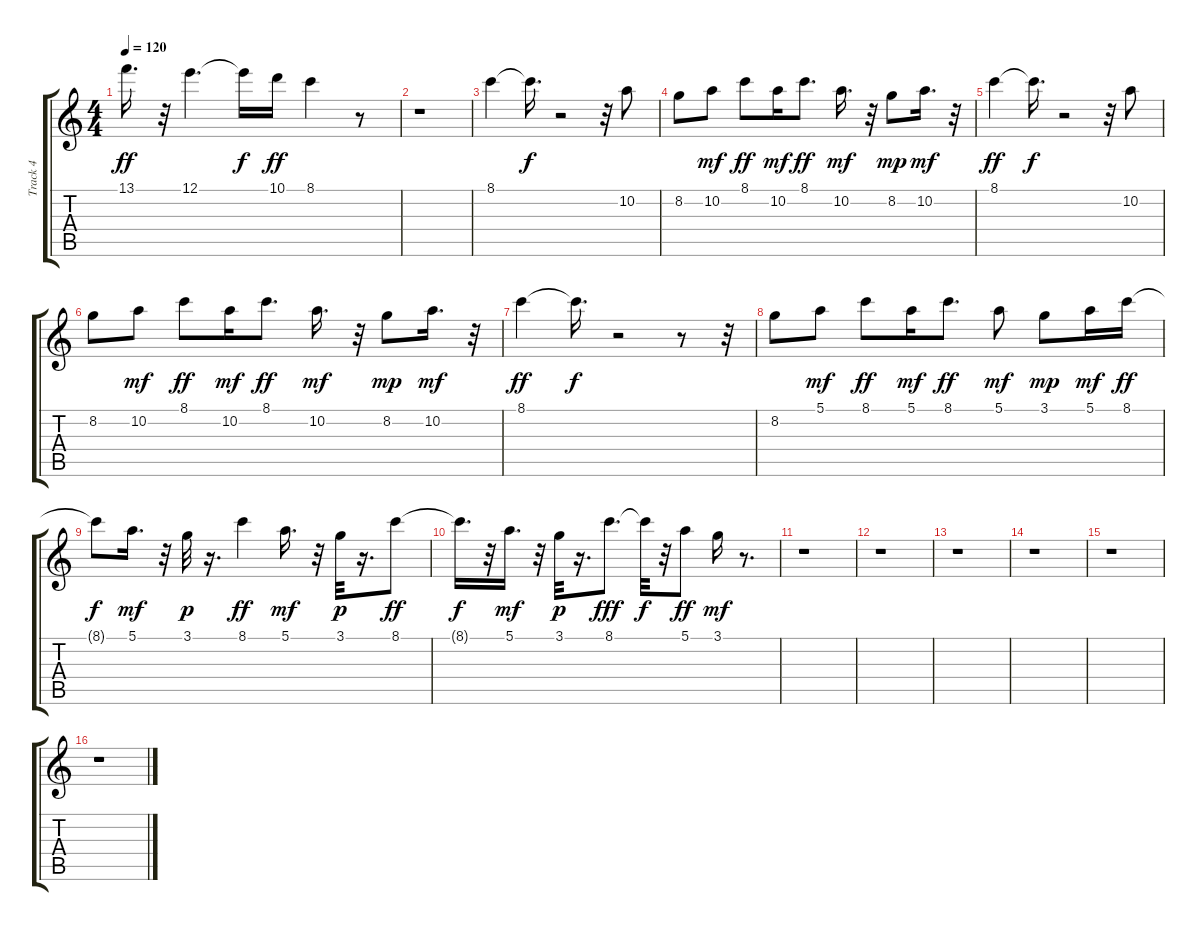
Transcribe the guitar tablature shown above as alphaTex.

\track ("Track 4" "Track 4") {instrument electricguitarjazz}
\staff {score tabs}
\tuning (E4 B3 G3 D3 A2 E2) {hide}
\ts (4 4)
\tempo 120
\clef g2
\ks c
13.1.16{d dy ff} r.32 12.1.4{d} 12.1{t}.16{dy f} 10.1.16{dy ff} 8.1.4 r.8 |
r.1 |
8.1.4 8.1{t}.16{d dy f} r.2 r.32 10.2.8 |
8.2.8 10.2.8{dy mf} 8.1.8{dy ff} 10.2.16{dy mf} 8.1.8{d dy ff} 10.2.16{d dy mf} r.32 8.2.8{dy mp} 10.2.16{d dy mf} r.32 |
8.1.4{dy ff} 8.1{t}.16{d dy f} r.2 r.32 10.2.8 |
8.2.8 10.2.8{dy mf} 8.1.8{dy ff} 10.2.16{dy mf} 8.1.8{d dy ff} 10.2.16{d dy mf} r.32 8.2.8{dy mp} 10.2.16{d dy mf} r.32 |
8.1.4{dy ff} 8.1{t}.16{d dy f} r.2 r.8 r.32 |
8.2.8 5.1.8{dy mf} 8.1.8{dy ff} 5.1.16{dy mf} 8.1.8{d dy ff} 5.1.8{dy mf} 3.1.8{dy mp} 5.1.16{dy mf} 8.1.16{dy ff} |
8.1{t}.8{dy f} 5.1.16{d dy mf} r.32 3.1.32{dy p} r.16{d} 8.1.4{dy ff} 5.1.16{d dy mf} r.32 3.1.32{dy p} r.16{d} 8.1.8{dy ff} |
8.1{t}.16{d dy f} r.32 5.1.16{d dy mf} r.32 3.1.32{dy p} r.16{d} 8.1.8{d dy fff} 8.1{t}.32{dy f} r.32 5.1.8{dy ff} 3.1.16{dy mf} r.8{d} |
r.1 |
r.1 |
r.1 |
r.1 |
r.1 |
r.1
